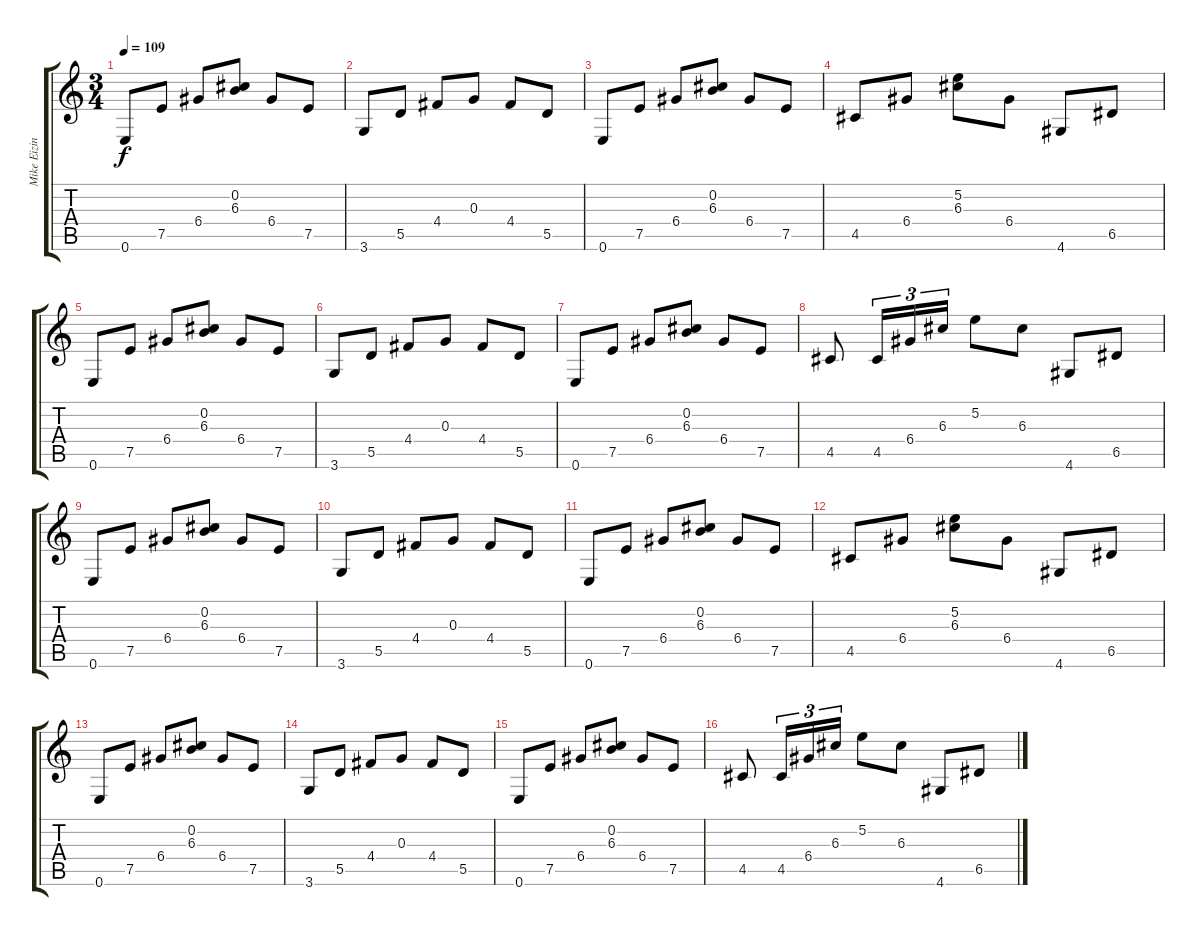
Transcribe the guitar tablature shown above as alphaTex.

\track ("Mike Eizinger" "Mike Eizin") {instrument electricguitarjazz}
\staff {score tabs}
\tuning (E4 B3 G3 D3 A2 E2) {hide}
\ts (3 4)
\tempo 109
\clef g2
\ks c
0.6.8{dy f} 7.5.8 6.4.8 (0.2 6.3).8 6.4.8 7.5.8 |
3.6.8 5.5.8 4.4.8 0.3.8 4.4.8 5.5.8 |
0.6.8 7.5.8 6.4.8 (0.2 6.3).8 6.4.8 7.5.8 |
4.5.8 6.4.8 (5.2 6.3).8 6.4.8 4.6.8 6.5.8 |
0.6.8 7.5.8 6.4.8 (0.2 6.3).8 6.4.8 7.5.8 |
3.6.8 5.5.8 4.4.8 0.3.8 4.4.8 5.5.8 |
0.6.8 7.5.8 6.4.8 (0.2 6.3).8 6.4.8 7.5.8 |
4.5.8 4.5.16{tu (3 2)} 6.4.16{tu (3 2)} 6.3.16{tu (3 2)} 5.2.8 6.3.8 4.6.8 6.5.8 |
0.6.8 7.5.8 6.4.8 (0.2 6.3).8 6.4.8 7.5.8 |
3.6.8 5.5.8 4.4.8 0.3.8 4.4.8 5.5.8 |
0.6.8 7.5.8 6.4.8 (0.2 6.3).8 6.4.8 7.5.8 |
4.5.8 6.4.8 (5.2 6.3).8 6.4.8 4.6.8 6.5.8 |
0.6.8 7.5.8 6.4.8 (0.2 6.3).8 6.4.8 7.5.8 |
3.6.8 5.5.8 4.4.8 0.3.8 4.4.8 5.5.8 |
0.6.8 7.5.8 6.4.8 (0.2 6.3).8 6.4.8 7.5.8 |
4.5.8 4.5.16{tu (3 2)} 6.4.16{tu (3 2)} 6.3.16{tu (3 2)} 5.2.8 6.3.8 4.6.8 6.5.8
